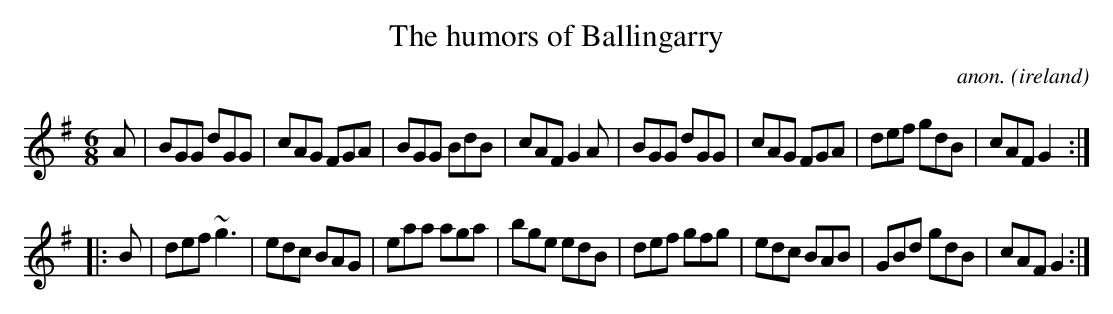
X:1
T:The humors of Ballingarry
O:ireland
C:anon.
M:6/8
L:1/8
K:G
A|BGG dGG|cAG FGA|BGG BdB|cAF G2A|BGG dGG|cAG FGA|def gdB|cAF G2:|
|:B|def ~g3|edc BAG|eaa aga|bge edB|def gfg|edc BAB|GBd gdB|cAF G2:|
